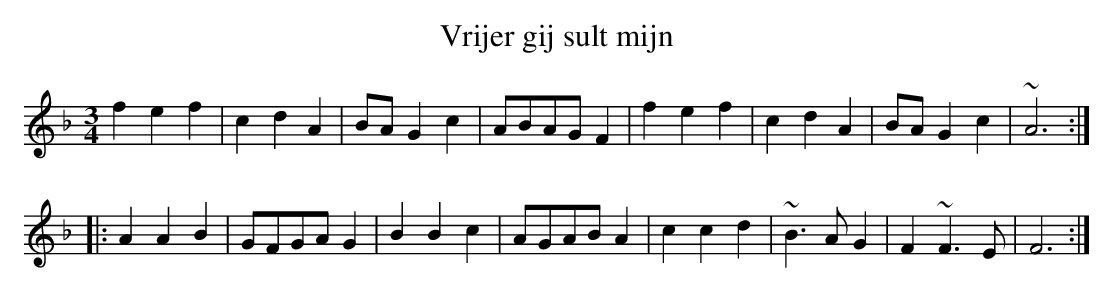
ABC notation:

X:1
T:Vrijer gij sult mijn
M:3/4
K:Fmaj
f2e2f2|c2d2A2|BAG2c2|ABAGF2|f2e2f2|c2d2A2|BAG2c2|~A6:|
|:A2A2B2|GFGAG2|B2B2c2|AGABA2|c2c2d2|~B3AG2|F2~F3E|F6:|
